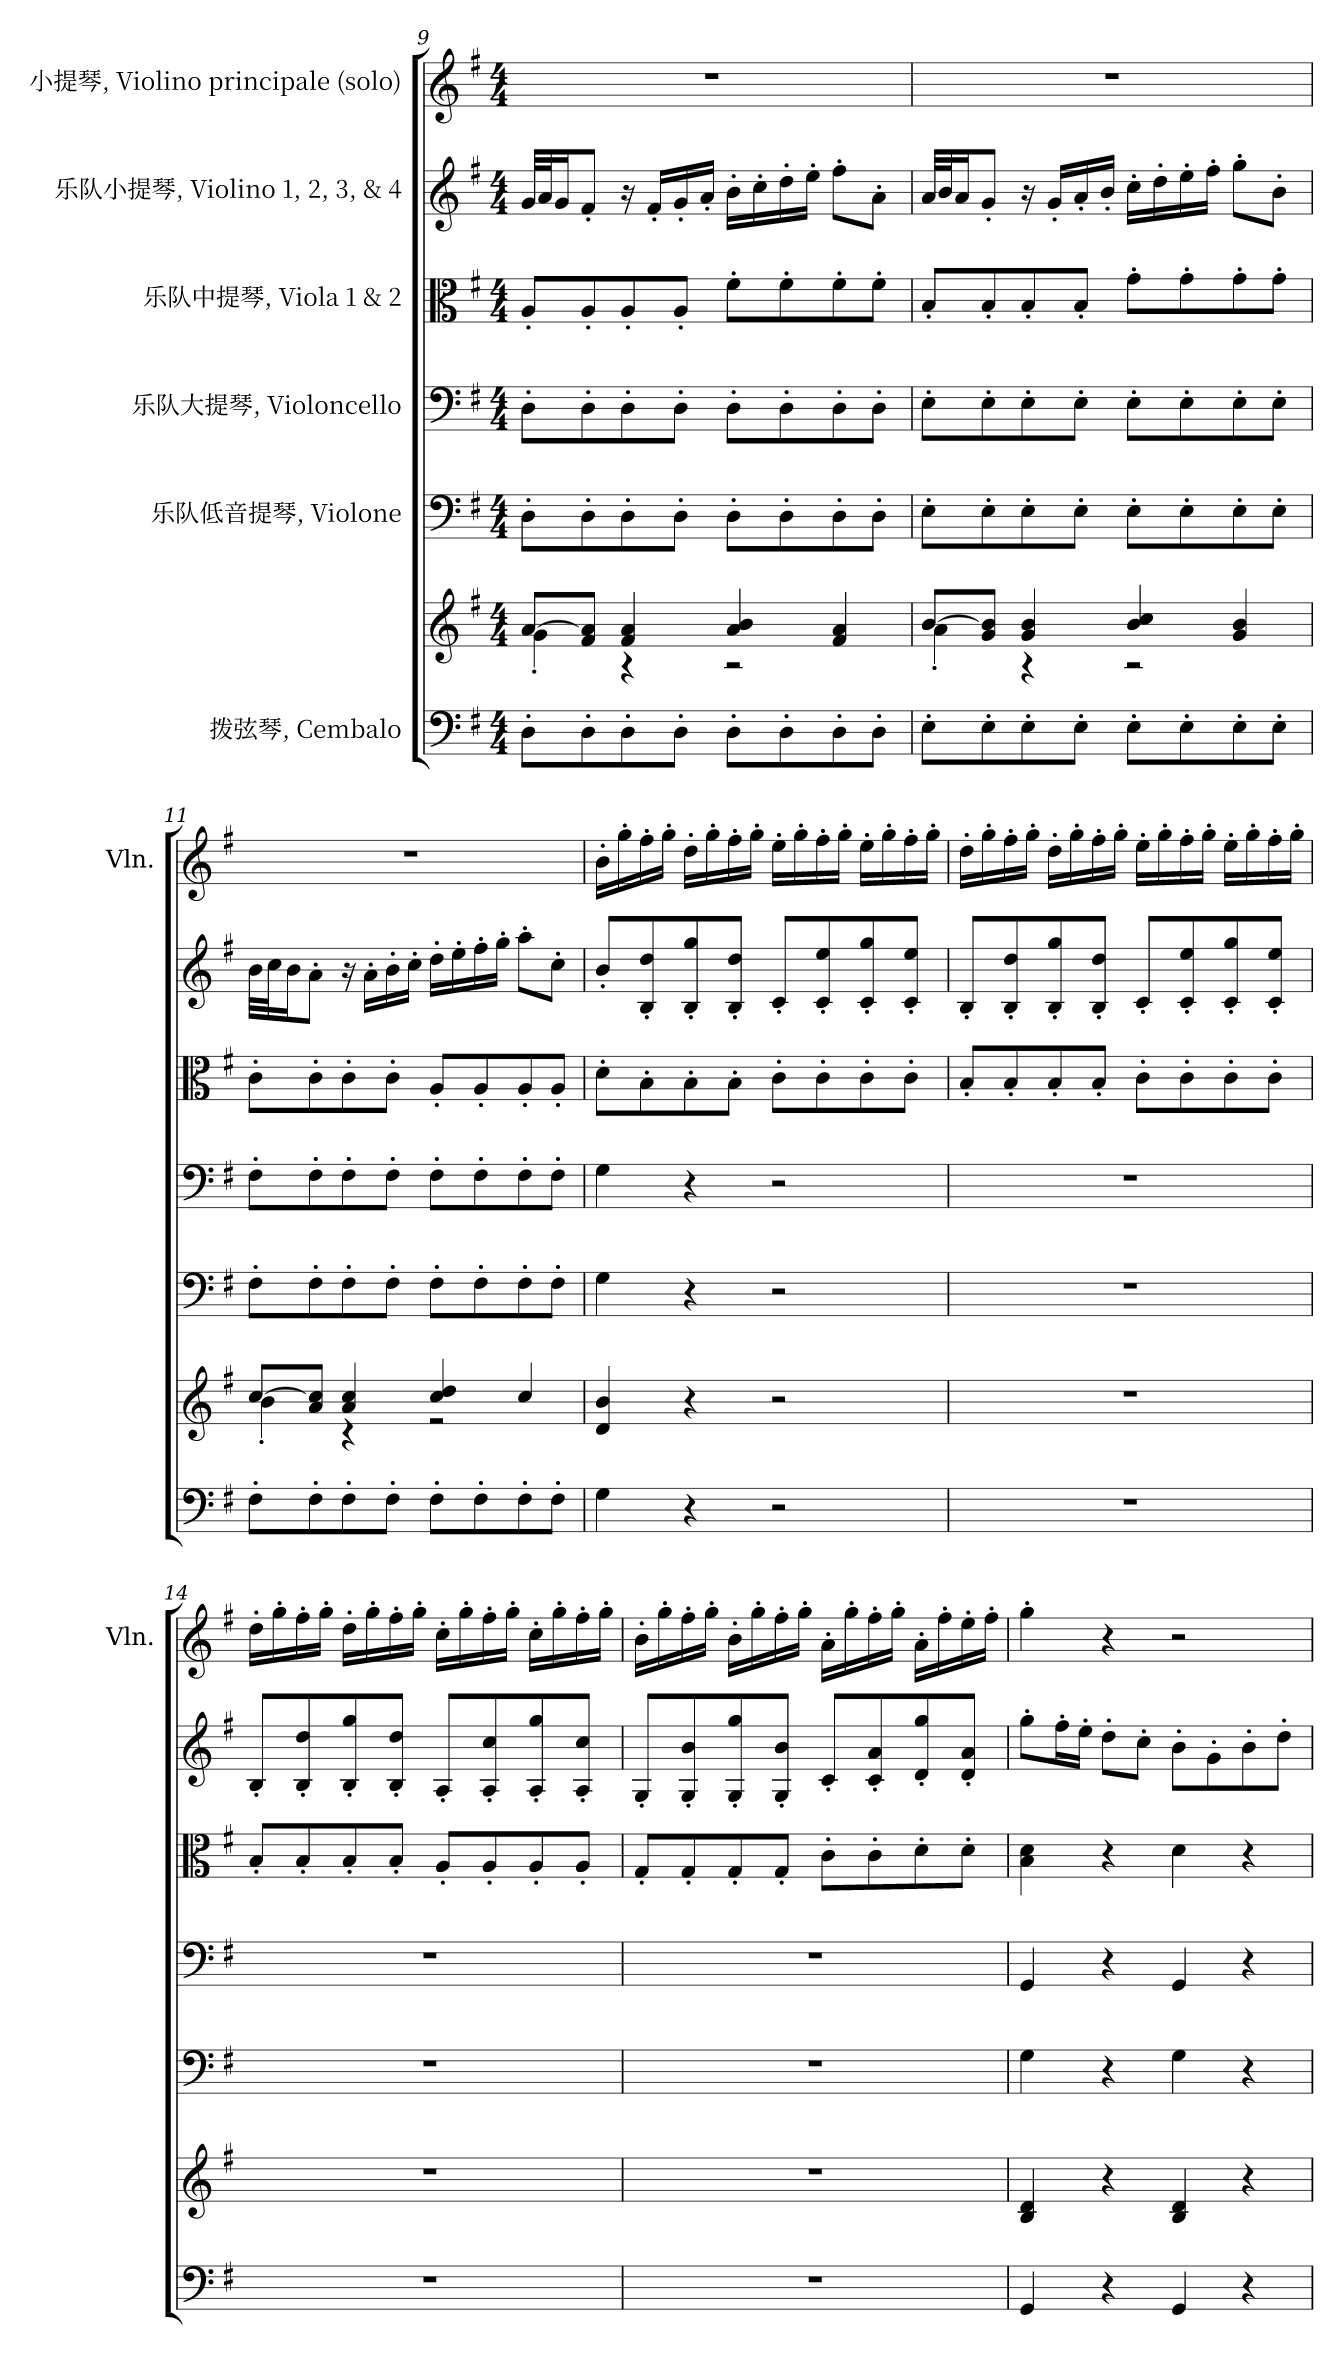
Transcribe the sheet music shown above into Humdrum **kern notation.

**kern	**kern	**kern	**kern	**kern	**kern	**kern
*part6	*part6	*part5	*part4	*part3	*part2	*part1
*staff7	*staff6	*staff5	*staff4	*staff3	*staff2	*staff1
*I"拨弦琴, Cembalo	*	*I"乐队低音提琴, Violone	*I"乐队大提琴, Violoncello	*I"乐队中提琴, Viola 1 &amp; 2	*I"乐队小提琴, Violino 1, 2, 3, &amp; 4	*I"小提琴, Violino principale (solo)
*	*	*	*	*	*	*I'Vln.
*clefF4	*clefG2	*clefF4	*clefF4	*clefC3	*clefG2	*clefG2
*	*	*ITrd7c12	*	*	*	*
*k[f#]	*k[f#]	*k[f#]	*k[f#]	*k[f#]	*k[f#]	*k[f#]
*M4/4	*M4/4	*M4/4	*M4/4	*M4/4	*M4/4	*M4/4
=9	=9	=9	=9	=9	=9	=9
*	*^	*	*	*	*	*
8D'\L	[8a/L	4g'\	8DD'\L	8D'\L	8A'/L	32g/LLL	1r
.	.	.	.	.	.	32a/J	.
.	.	.	.	.	.	16g/J	.
8D'\	8f#/ 8a/]J	.	8DD'\	8D'\	8A'/	8f#'/J	.
8D'\	4f#/ 4a/	4r	8DD'\	8D'\	8A'/	16r	.
.	.	.	.	.	.	16f#'/LL	.
8D'\J	.	.	8DD'\J	8D'\J	8A'/J	16g'/	.
.	.	.	.	.	.	16a'/JJ	.
8D'\L	4a/ 4b/	2r	8DD'\L	8D'\L	8f#'\L	16b'\LL	.
.	.	.	.	.	.	16cc'\	.
8D'\	.	.	8DD'\	8D'\	8f#'\	16dd'\	.
.	.	.	.	.	.	16ee'\JJ	.
8D'\	4f#/ 4a/	.	8DD'\	8D'\	8f#'\	8ff#'\L	.
8D'\J	.	.	8DD'\J	8D'\J	8f#'\J	8a'\J	.
!!LO:PB:g=z
=10	=10	=10	=10	=10	=10	=10	=10
8E'\L	[8b/L	4a'\	8EE'\L	8E'\L	8B'/L	32a/LLL	1r
.	.	.	.	.	.	32b/J	.
.	.	.	.	.	.	16a/J	.
8E'\	8g/ 8b/]J	.	8EE'\	8E'\	8B'/	8g'/J	.
8E'\	4g/ 4b/	4r	8EE'\	8E'\	8B'/	16r	.
.	.	.	.	.	.	16g'/LL	.
8E'\J	.	.	8EE'\J	8E'\J	8B'/J	16a'/	.
.	.	.	.	.	.	16b'/JJ	.
8E'\L	4b/ 4cc/	2r	8EE'\L	8E'\L	8g'\L	16cc'\LL	.
.	.	.	.	.	.	16dd'\	.
8E'\	.	.	8EE'\	8E'\	8g'\	16ee'\	.
.	.	.	.	.	.	16ff#'\JJ	.
8E'\	4g/ 4b/	.	8EE'\	8E'\	8g'\	8gg'\L	.
8E'\J	.	.	8EE'\J	8E'\J	8g'\J	8b'\J	.
=11	=11	=11	=11	=11	=11	=11	=11
8F#'\L	[8cc/L	4b'\	8FF#'\L	8F#'\L	8c'\L	32b\LLL	1r
.	.	.	.	.	.	32cc\J	.
.	.	.	.	.	.	16b\J	.
8F#'\	8a/ 8cc/]J	.	8FF#'\	8F#'\	8c'\	8a'\J	.
8F#'\	4a/ 4cc/	4r	8FF#'\	8F#'\	8c'\	16r	.
.	.	.	.	.	.	16a'\LL	.
8F#'\J	.	.	8FF#'\J	8F#'\J	8c'\J	16b'\	.
.	.	.	.	.	.	16cc'\JJ	.
8F#'\L	4cc/ 4dd/	2r	8FF#'\L	8F#'\L	8A'/L	16dd'\LL	.
.	.	.	.	.	.	16ee'\	.
8F#'\	.	.	8FF#'\	8F#'\	8A'/	16ff#'\	.
.	.	.	.	.	.	16gg'\JJ	.
8F#'\	4cc/	.	8FF#'\	8F#'\	8A'/	8aa'\L	.
8F#'\J	.	.	8FF#'\J	8F#'\J	8A'/J	8cc'\J	.
*	*v	*v	*	*	*	*	*
=12	=12	=12	=12	=12	=12	=12
4G\	4d/ 4b/	4GG\	4G\	8d'\L	8b'/L	16b'\LL
.	.	.	.	.	.	16gg'\
.	.	.	.	8B'\	8B/' 8dd/'	16ff#'\
.	.	.	.	.	.	16gg'\JJ
4r	4r	4r	4r	8B'\	8B/' 8gg/'	16dd'\LL
.	.	.	.	.	.	16gg'\
.	.	.	.	8B'\J	8B/' 8dd/'J	16ff#'\
.	.	.	.	.	.	16gg'\JJ
2r	2r	2r	2r	8c'\L	8c'/L	16ee'\LL
.	.	.	.	.	.	16gg'\
.	.	.	.	8c'\	8c/' 8ee/'	16ff#'\
.	.	.	.	.	.	16gg'\JJ
.	.	.	.	8c'\	8c/' 8gg/'	16ee'\LL
.	.	.	.	.	.	16gg'\
.	.	.	.	8c'\J	8c/' 8ee/'J	16ff#'\
.	.	.	.	.	.	16gg'\JJ
!!LO:PB:g=z
=13	=13	=13	=13	=13	=13	=13
1r	1r	1r	1r	8B'/L	8B'/L	16dd'\LL
.	.	.	.	.	.	16gg'\
.	.	.	.	8B'/	8B/' 8dd/'	16ff#'\
.	.	.	.	.	.	16gg'\JJ
.	.	.	.	8B'/	8B/' 8gg/'	16dd'\LL
.	.	.	.	.	.	16gg'\
.	.	.	.	8B'/J	8B/' 8dd/'J	16ff#'\
.	.	.	.	.	.	16gg'\JJ
.	.	.	.	8c'\L	8c'/L	16ee'\LL
.	.	.	.	.	.	16gg'\
.	.	.	.	8c'\	8c/' 8ee/'	16ff#'\
.	.	.	.	.	.	16gg'\JJ
.	.	.	.	8c'\	8c/' 8gg/'	16ee'\LL
.	.	.	.	.	.	16gg'\
.	.	.	.	8c'\J	8c/' 8ee/'J	16ff#'\
.	.	.	.	.	.	16gg'\JJ
=14	=14	=14	=14	=14	=14	=14
1r	1r	1r	1r	8B'/L	8B'/L	16dd'\LL
.	.	.	.	.	.	16gg'\
.	.	.	.	8B'/	8B/' 8dd/'	16ff#'\
.	.	.	.	.	.	16gg'\JJ
.	.	.	.	8B'/	8B/' 8gg/'	16dd'\LL
.	.	.	.	.	.	16gg'\
.	.	.	.	8B'/J	8B/' 8dd/'J	16ff#'\
.	.	.	.	.	.	16gg'\JJ
.	.	.	.	8A'/L	8A'/L	16cc'\LL
.	.	.	.	.	.	16gg'\
.	.	.	.	8A'/	8A/' 8cc/'	16ff#'\
.	.	.	.	.	.	16gg'\JJ
.	.	.	.	8A'/	8A/' 8gg/'	16cc'\LL
.	.	.	.	.	.	16gg'\
.	.	.	.	8A'/J	8A/' 8cc/'J	16ff#'\
.	.	.	.	.	.	16gg'\JJ
!!LO:PB:g=z
=15	=15	=15	=15	=15	=15	=15
1r	1r	1r	1r	8G'/L	8G'/L	16b'\LL
.	.	.	.	.	.	16gg'\
.	.	.	.	8G'/	8G/' 8b/'	16ff#'\
.	.	.	.	.	.	16gg'\JJ
.	.	.	.	8G'/	8G/' 8gg/'	16b'\LL
.	.	.	.	.	.	16gg'\
.	.	.	.	8G'/J	8G/' 8b/'J	16ff#'\
.	.	.	.	.	.	16gg'\JJ
.	.	.	.	8c'\L	8c'/L	16a'\LL
.	.	.	.	.	.	16gg'\
.	.	.	.	8c'\	8c/' 8a/'	16ff#'\
.	.	.	.	.	.	16gg'\JJ
.	.	.	.	8d'\	8d/' 8gg/'	16a'\LL
.	.	.	.	.	.	16ff#'\
.	.	.	.	8d'\J	8d/' 8a/'J	16ee'\
.	.	.	.	.	.	16ff#'\JJ
=16	=16	=16	=16	=16	=16	=16
4GG/	4B/ 4d/	4GG\	4GG/	4B\ 4d\	8gg'\L	4gg'\
.	.	.	.	.	16ff#'\L	.
.	.	.	.	.	16ee'\JJ	.
4r	4r	4r	4r	4r	8dd'\L	4r
.	.	.	.	.	8cc'\J	.
4GG/	4B/ 4d/	4GG\	4GG/	4d\	8b'\L	2r
.	.	.	.	.	8g'\	.
4r	4r	4r	4r	4r	8b'\	.
.	.	.	.	.	8dd'\J	.
=	=	=	=	=	=	=
*-	*-	*-	*-	*-	*-	*-
